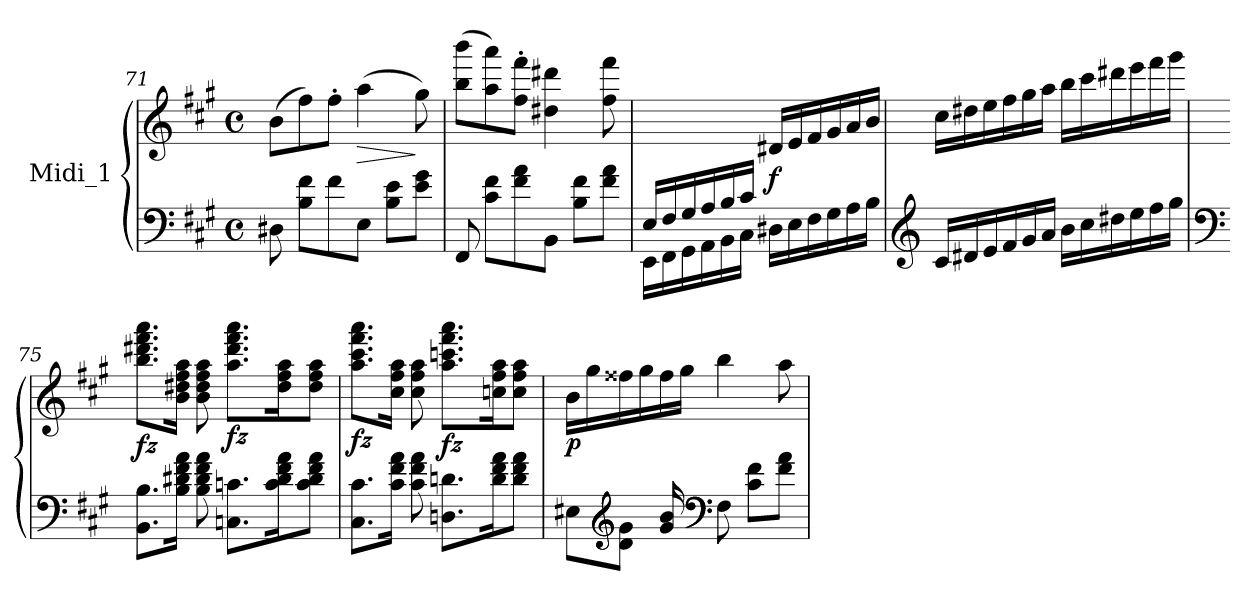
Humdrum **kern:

**kern	**kern	**dynam
*part1	*part1	*part1
*staff2	*staff1	*staff1/2
*I"Midi_1	*	*
*clefF4	*clefG2	*
*k[f#c#g#]	*k[f#c#g#]	*
*A:	*A:	*
*M4/4	*M4/4	*
*met(c)	*met(c)	*
=71	=71	=71
8D#X\	(8b\L	.
8B\ 8f#\L	8ff#\)	.
8f#\	8ff#'\J	.
!	!	!LO:HP:b
8E\J	(>4aa\	>
8B\ 8e\L	.	.
8e\ 8g#\J	8gg#\)	]
=72	=72	=72
8FF#/	(>8bb\ 8bbb\L	.
8c#\ 8f#\L	8aa\ 8aaa\)	.
8f#\ 8a\	8ff#\' 8fff#\'J	.
8BB\J	4dd#X\ 4ddd#X\	.
8B\ 8f#\L	.	.
8f#\ 8a\J	8ff#\ 8fff#\	.
!!LO:LB:g=z
=73	=73	=73
*	*MM85	*
*^	*	*
16E/LL	16EE\LL	4ryy	.
16F#/	16FF#\	.	.
16G#/	16GG#\	.	.
16A/	16AA\	.	.
16B/	16BB\	8ryy	.
16c#/JJ	16C#\JJ	.	.
!	!	!	!LO:DY:b
16D#X\LL	8ryy	16d#X/LL	f
16E\	.	16e/	.
16F#\	4ryy	16f#/	.
16G#\	.	16g#/	.
16A\	.	16a/	.
16B\JJ	.	16b/JJ	.
=74	=74	=74	=74
*clefG2	*	*	*
16c#/LL	2ryy	16cc#\LL	.
16d#X/	.	16dd#X\	.
16e/	.	16ee\	.
16f#/	.	16ff#\	.
16g#/	.	16gg#\	.
16a/JJ	.	16aa\JJ	.
16b\LL	.	16bb\LL	.
16cc#\	.	16ccc#\	.
16dd#X\	4ryy	16ddd#X\	.
16ee\	.	16eee\	.
16ff#\	.	16fff#\	.
16gg#\JJ	.	16ggg#\JJ	.
=75	=75	=75	=75
*clefF4	*	*	*
!	!	!	!LO:DY:b
8.BB\ 8.B\L	2ryy	8.bb\ 8.ddd#X\ 8.fff#\ 8.aaa\L	fz
16B\ 16d#X\ 16f#\ 16a\Jk	.	16b\ 16dd#X\ 16ff#\ 16aa\Jk	.
8B\ 8d#\ 8f#\ 8a\	.	8b\ 8dd#\ 8ff#\ 8aa\	.
!	!	!	!LO:DY:b
8.Cn\ 8.cn\L	.	8.aa\ 8.ddd#\ 8.fff#\ 8.aaa\L	fz
.	4ryy	.	.
16c\ 16d#\ 16f#\ 16a\K	.	16dd#\ 16ff#\ 16aa\K	.
8c\ 8d#\ 8f#\ 8a\J	.	8dd#\ 8ff#\ 8aa\J	.
!!LO:LB:g=z
=76	=76	=76	=76
!	!	!	!LO:DY:b
8.C#i\ 8.c#i\L	2ryy	8.aa\ 8.ccc#\ 8.fff#\ 8.aaa\L	fz
16c#\ 16f#\ 16a\Jk	.	16cc#\ 16ff#\ 16aa\Jk	.
8c#\ 8f#\ 8a\	.	8cc#\ 8ff#\ 8aa\	.
!	!	!	!LO:DY:b
8.Dni\ 8.dni\L	.	8.aa\ 8.cccn\ 8.fff#\ 8.aaa\L	fz
.	4ryy	.	.
16d\ 16f#\ 16a\K	.	16ccn\ 16ff#\ 16aa\K	.
8d\ 8f#\ 8a\J	.	8cc\ 8ff#\ 8aa\J	.
=77	=77	=77	=77
!	!	!	!LO:DY:b
8E#X\L	8ryy	16b\LL	p
.	.	16gg#\	.
*clefG2	*	*	*
8d\ 8g#\J	4ryy	16ff##X\	.
.	.	16gg#\	.
16g#/ 16b/	.	16ff##\	.
16ryy	.	16gg#\JJ	.
*clefF4	*	*	*
8F#\	8ryy	4bb\	.
8c#\ 8f#\L	4ryy	.	.
8f#\ 8a\J	.	8aa\	.
*v	*v	*	*
=	=	=
*-	*-	*-
